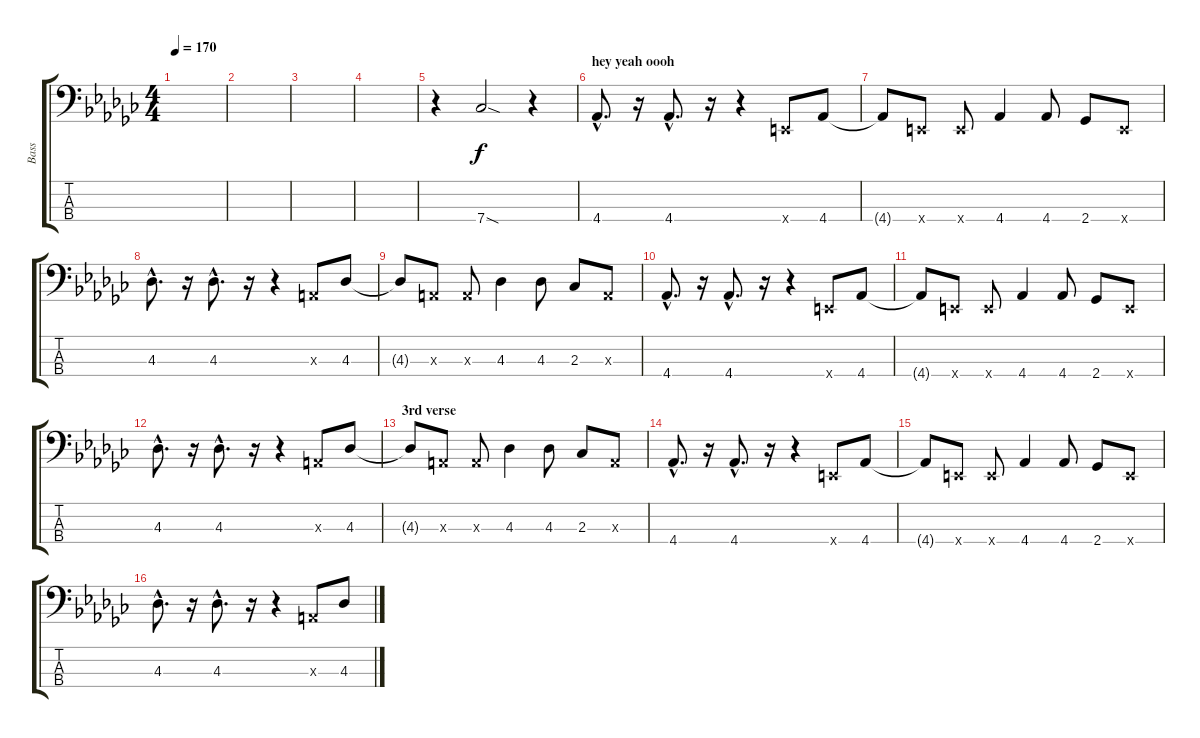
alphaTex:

\track ("Bass" "Bass") {instrument electricbassfinger}
\staff {score tabs}
\tuning (G2 D2 A1 E1) {hide}
\ts (4 4)
\tempo 170
\clef f4
\ks ebminor
|
|
|
|
r.4 7.4{sod}.2 r.4 |
\section ("" "hey yeah oooh")
4.4{hac}.8{d} r.16 4.4{hac}.8{d} r.16 r.4 0.4{x}.8 4.4.8 |
4.4{t}.8 0.4{x}.8 0.4{x}.8 4.4.4 4.4.8 2.4.8 0.4{x}.8 |
4.3{hac}.8{d} r.16 4.3{hac}.8{d} r.16 r.4 0.3{x}.8 4.3.8 |
4.3{t}.8 0.3{x}.8 0.3{x}.8 4.3.4 4.3.8 2.3.8 0.3{x}.8 |
4.4{hac}.8{d} r.16 4.4{hac}.8{d} r.16 r.4 0.4{x}.8 4.4.8 |
4.4{t}.8 0.4{x}.8 0.4{x}.8 4.4.4 4.4.8 2.4.8 0.4{x}.8 |
4.3{hac}.8{d} r.16 4.3{hac}.8{d} r.16 r.4 0.3{x}.8 4.3.8 |
\section ("" "3rd verse")
4.3{t}.8 0.3{x}.8 0.3{x}.8 4.3.4 4.3.8 2.3.8 0.3{x}.8 |
4.4{hac}.8{d} r.16 4.4{hac}.8{d} r.16 r.4 0.4{x}.8 4.4.8 |
4.4{t}.8 0.4{x}.8 0.4{x}.8 4.4.4 4.4.8 2.4.8 0.4{x}.8 |
4.3{hac}.8{d} r.16 4.3{hac}.8{d} r.16 r.4 0.3{x}.8 4.3.8
